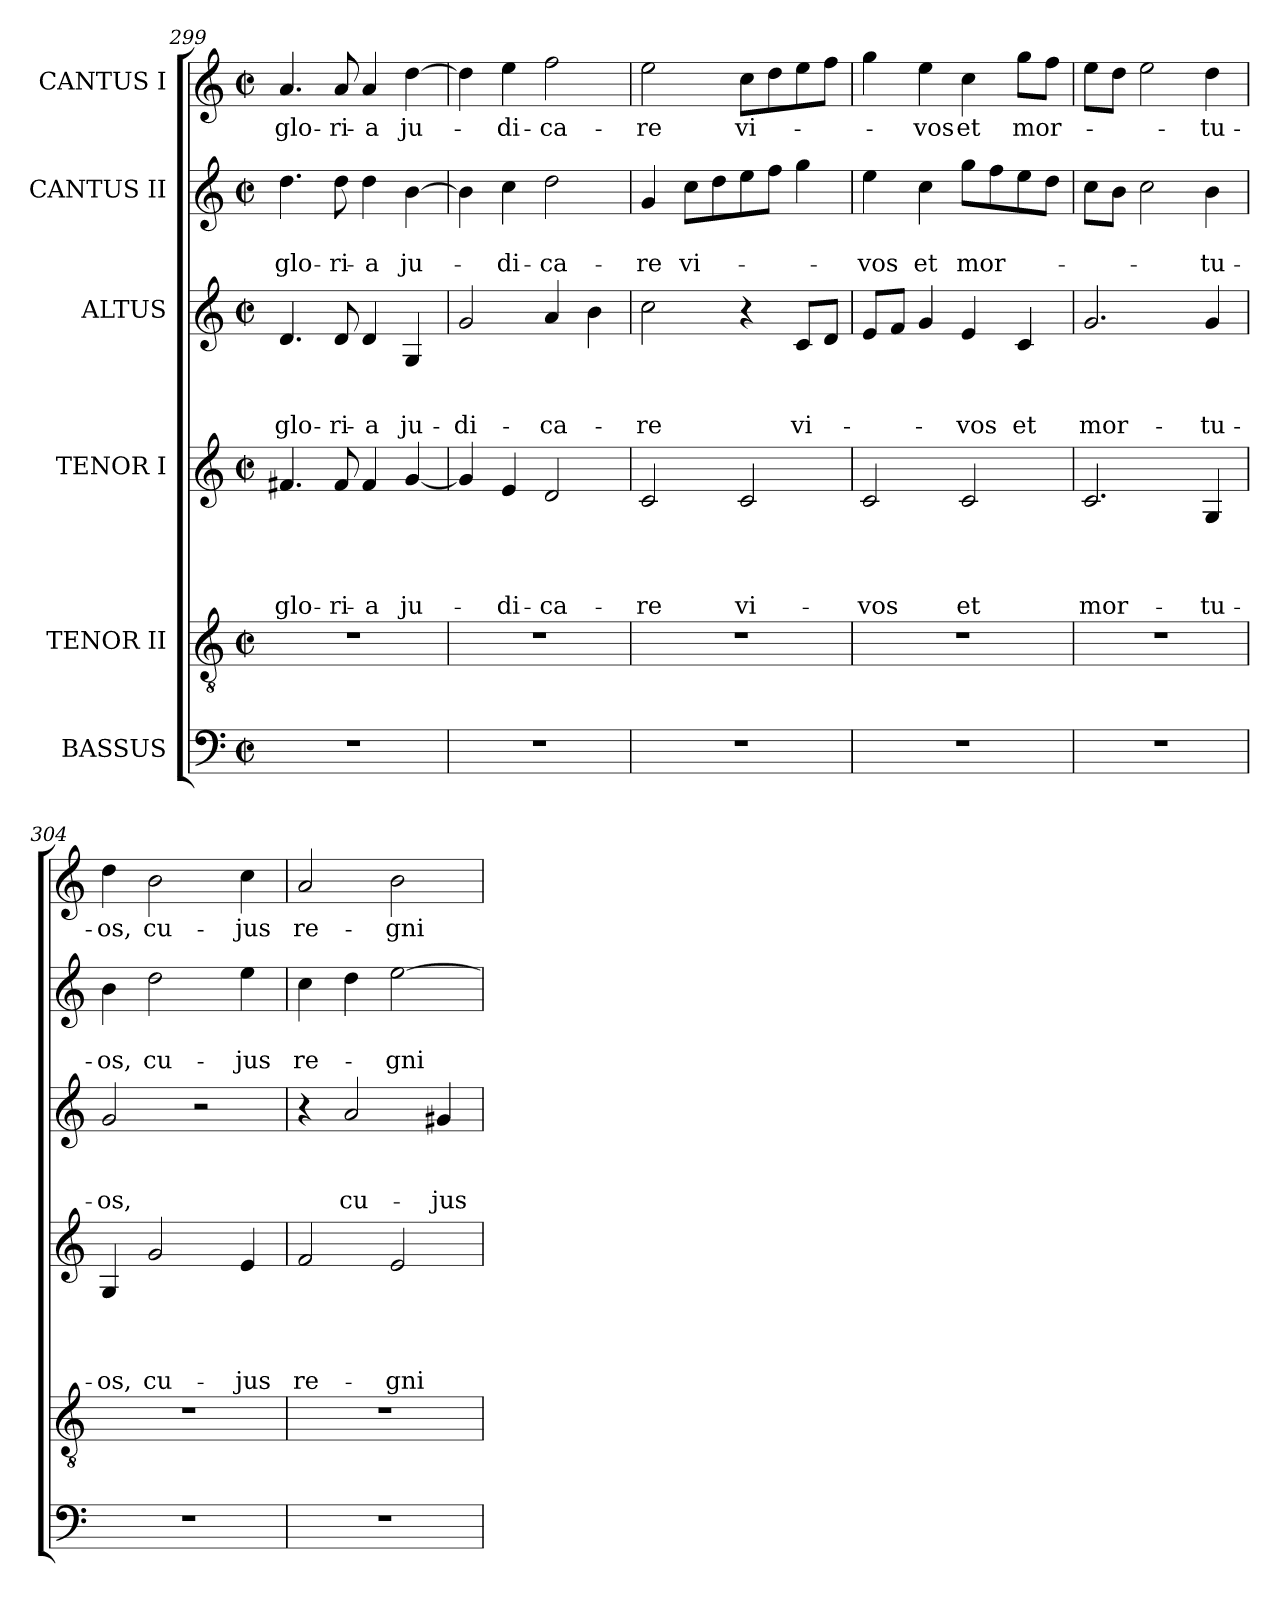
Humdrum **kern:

**kern	**kern	**kern	**text	**text	**text	**text	**kern	**text	**text	**text	**kern	**text	**text	**kern	**text
*part6	*part5	*part4	*part4	*part4	*part4	*part4	*part3	*part3	*part3	*part3	*part2	*part2	*part2	*part1	*part1
*staff6	*staff5	*staff4	*staff4	*staff4	*staff4	*staff4	*staff3	*staff3	*staff3	*staff3	*staff2	*staff2	*staff2	*staff1	*staff1
*I"BASSUS	*I"TENOR II	*I"TENOR I	*	*	*	*	*I"ALTUS	*	*	*	*I"CANTUS II	*	*	*I"CANTUS I	*
*clefF4	*clefGv2	*clefG2	*	*	*	*	*clefG2	*	*	*	*clefG2	*	*	*clefG2	*
*k[]	*k[]	*k[]	*	*	*	*	*k[]	*	*	*	*k[]	*	*	*k[]	*
*C:	*C:	*C:	*	*	*	*	*C:	*	*	*	*C:	*	*	*C:	*
*M2/2	*M2/2	*M2/2	*	*	*	*	*M2/2	*	*	*	*M2/2	*	*	*M2/2	*
*met(c|)	*met(c|)	*met(c|)	*	*	*	*	*met(c|)	*	*	*	*met(c|)	*	*	*met(c|)	*
=299	=299	=299	=299	=299	=299	=299	=299	=299	=299	=299	=299	=299	=299	=299	=299
1r	1r	4.f#X/	.	.	.	glo-	4.d/	.	.	glo-	4.dd\	.	glo-	4.a/	glo-
.	.	8f#/	.	.	.	-ri-	8d/	.	.	-ri-	8dd\	.	-ri-	8a/	-ri-
.	.	4f#/	.	.	.	-a	4d/	.	.	-a	4dd\	.	-a	4a/	-a
.	.	[4g/	.	.	.	ju-	4G/	.	.	ju-	[4b\	.	ju-	[4dd\	ju-
=300	=300	=300	=300	=300	=300	=300	=300	=300	=300	=300	=300	=300	=300	=300	=300
1r	1r	4g/]	.	.	.	.	2g/	.	.	-di-	4b\]	.	.	4dd\]	.
.	.	4e/	.	.	.	-di-	.	.	.	.	4cc\	.	-di-	4ee\	-di-
.	.	2d/	.	.	.	-ca-	4a/	.	.	-ca-	2dd\	.	-ca-	2ff\	-ca-
.	.	.	.	.	.	.	4b\	.	.	.	.	.	.	.	.
!!LO:LB:g=z
=301	=301	=301	=301	=301	=301	=301	=301	=301	=301	=301	=301	=301	=301	=301	=301
1r	1r	2c/	.	.	.	-re	2cc\	.	.	-re	4g/	.	-re	2ee\	-re
.	.	.	.	.	.	.	.	.	.	.	8cc\L	.	vi-	.	.
.	.	.	.	.	.	.	.	.	.	.	8dd\	.	.	.	.
.	.	2c/	.	.	.	vi-	4r	.	.	.	8ee\	.	.	8cc\L	vi-
.	.	.	.	.	.	.	.	.	.	.	8ff\J	.	.	8dd\	.
.	.	.	.	.	.	.	8c/L	.	.	vi-	4gg\	.	.	8ee\	.
.	.	.	.	.	.	.	8d/J	.	.	.	.	.	.	8ff\J	.
=302	=302	=302	=302	=302	=302	=302	=302	=302	=302	=302	=302	=302	=302	=302	=302
1r	1r	2c/	.	.	.	-vos	8e/L	.	.	.	4ee\	.	-vos	4gg\	.
.	.	.	.	.	.	.	8f/J	.	.	.	.	.	.	.	.
.	.	.	.	.	.	.	4g/	.	.	.	4cc\	.	et	4ee\	-vos
.	.	2c/	.	.	.	et	4e/	.	.	-vos	8gg\L	.	mor-	4cc\	et
.	.	.	.	.	.	.	.	.	.	.	8ff\	.	.	.	.
.	.	.	.	.	.	.	4c/	.	.	et	8ee\	.	.	8gg\L	mor-
.	.	.	.	.	.	.	.	.	.	.	8dd\J	.	.	8ff\J	.
=303	=303	=303	=303	=303	=303	=303	=303	=303	=303	=303	=303	=303	=303	=303	=303
1r	1r	2.c/	.	.	.	mor-	2.g/	.	.	mor-	8cc\L	.	.	8ee\L	.
.	.	.	.	.	.	.	.	.	.	.	8b\J	.	.	8dd\J	.
.	.	.	.	.	.	.	.	.	.	.	2cc\	.	.	2ee\	.
.	.	4G/	.	.	.	-tu-	4g/	.	.	-tu-	4b\	.	-tu-	4dd\	-tu-
=304	=304	=304	=304	=304	=304	=304	=304	=304	=304	=304	=304	=304	=304	=304	=304
1r	1r	4G/	.	.	.	-os,	2g/	.	.	-os,	4b\	.	-os,	4dd\	-os,
.	.	2g/	.	.	.	cu-	.	.	.	.	2dd\	.	cu-	2b\	cu-
.	.	.	.	.	.	.	2r	.	.	.	.	.	.	.	.
.	.	4e/	.	.	.	-jus	.	.	.	.	4ee\	.	-jus	4cc\	-jus
=305	=305	=305	=305	=305	=305	=305	=305	=305	=305	=305	=305	=305	=305	=305	=305
1r	1r	2f/	.	.	.	re-	4r	.	.	.	4cc\	.	re-	2a/	re-
.	.	.	.	.	.	.	2a/	.	.	cu-	4dd\	.	.	.	.
.	.	2e/	.	.	.	-gni	.	.	.	.	[2ee\	.	-gni	2b\	-gni
.	.	.	.	.	.	.	4g#X/	.	.	-jus	.	.	.	.	.
=	=	=	=	=	=	=	=	=	=	=	=	=	=	=	=
*-	*-	*-	*-	*-	*-	*-	*-	*-	*-	*-	*-	*-	*-	*-	*-
